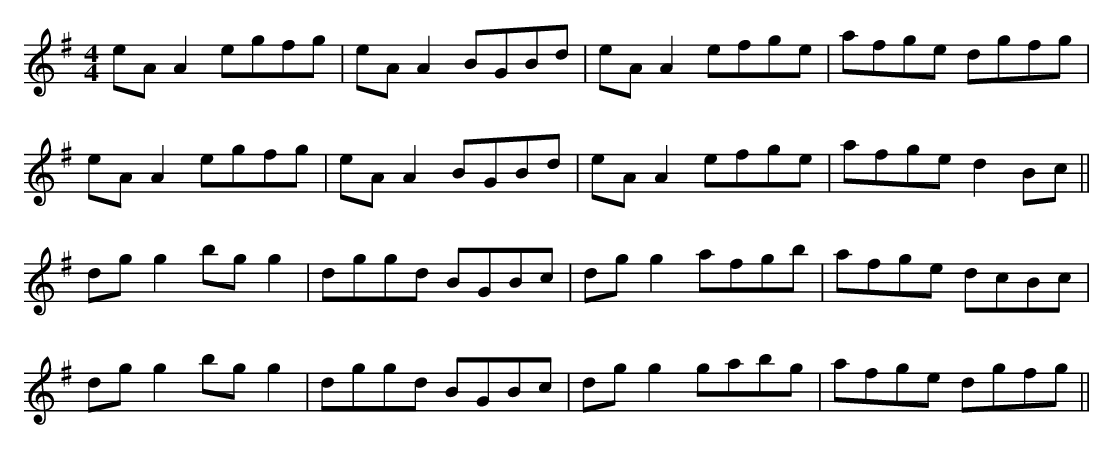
X:1
M:4/4
K:Ador
eA A2 egfg|eA A2 BGBd|eA A2 efge|afge dgfg|
eA A2 egfg|eA A2 BGBd|eA A2 efge|afge d2 Bc||
dg g2 bg g2|dggd BGBc|dg g2 afgb|afge dcBc|
dg g2 bg g2|dggd BGBc|dg g2 gabg|afge dgfg||
